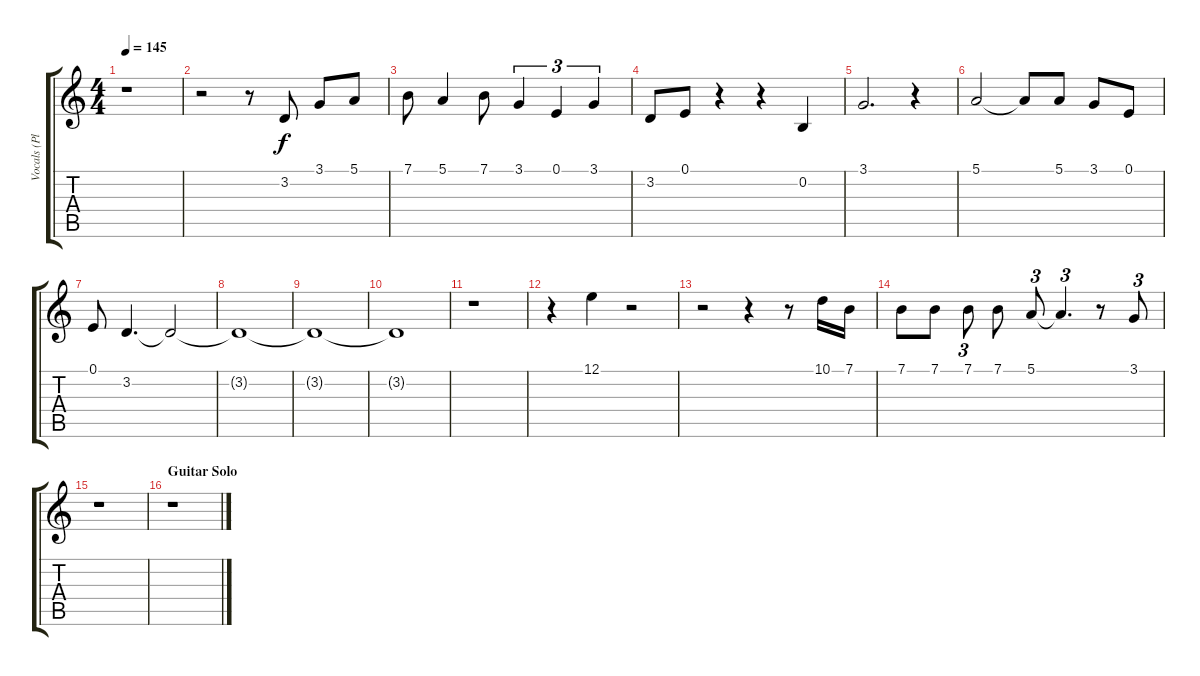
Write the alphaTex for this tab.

\track ("Vocals (Plant)" "Vocals (Pl") {instrument lead2sawtooth}
\staff {score tabs}
\tuning (E4 B3 G3 D3 A2 E2) {hide}
\ts (4 4)
\tempo 145
\clef g2
\ks c
r.1{dy f} |
r.2 r.8 3.2.8 3.1.8 5.1.8 |
7.1.8 5.1.4 7.1.8 3.1.4{tu (3 2)} 0.1.4{tu (3 2)} 3.1.4{tu (3 2)} |
3.2.8 0.1.8 r.4 r.4 0.2.4 |
3.1.2{d} r.4 |
5.1.2 5.1{t}.8 5.1.8 3.1.8 0.1.8 |
0.1.8 3.2.4{d} 3.2{t}.2 |
3.2{t}.1 |
3.2{t}.1 |
3.2{t}.1 |
r.1 |
r.4 12.1.4 r.2 |
r.2 r.4 r.8 10.1.16 7.1.16 |
7.1.8 7.1.8 7.1.8{tu (3 2)} 7.1.8 5.1.8{tu (3 2)} 5.1{t}.4{d tu (3 2)} r.8 3.1.8{tu (3 2)} |
r.1 |
\section ("" "Guitar Solo")
r.1
